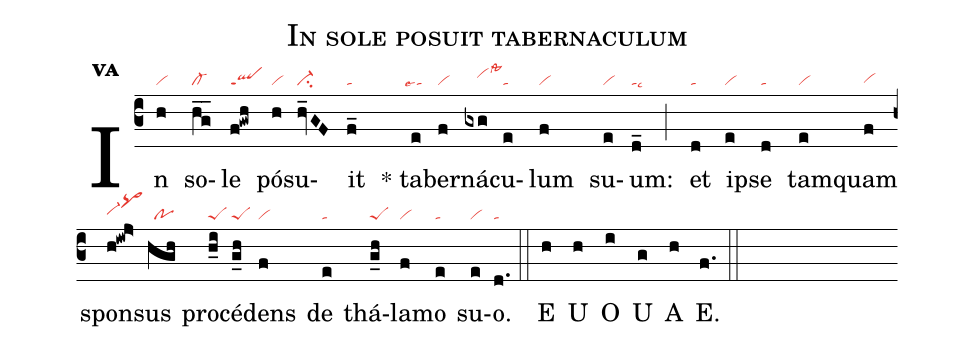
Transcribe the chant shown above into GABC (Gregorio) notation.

name:In sole posuit tabernaculum;
office-part:an;
mode:5a;
nabc-lines:1;
%%
initial-style: 0;
name: In sole posuit tabernaculum;
mode: 5;
office-part: Antiphona;
annotation: Ant.;
annotation: v a;
nabc-lines: 1;
%%
(c3) In(h|vi) so(hg__|cl-)le(f!gwh|qlppt1) pó(h|vi)su(h_vGF|ci-)it(f_|ta) <sp>*</sp> ta(e|``talse4)ber(f|vi)ná(gxg|////vihilssta3)cu(e|ta)lum(f|vi) su(e|vi)um:(d_|talsc9) (;) et(d|ta) ip(e|vi)se(d|ta) tam(e|vi)quam(f|vihg) spon(h!iwj>|vi-hhpq>hk)sus(hgh|//po) pro(h_i|peS)cé(g_h|peS)dens(f|vi) de(e|ta) thá(g_h|peS)la(f|vi)mo(e|ta) su(e|vi)o.(d.|ta) (::)
<eu>E(h) U(h) O(i) U(g) A(h) E.(f.) </eu>(::)
